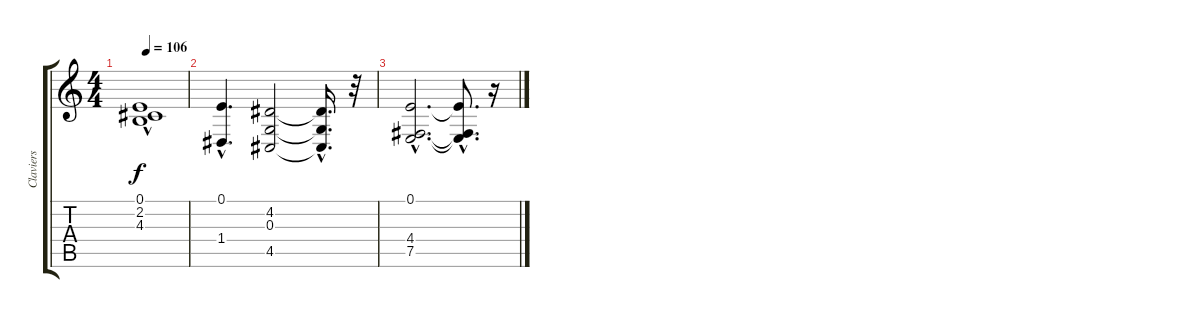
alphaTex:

\track ("Claviers" "Claviers") {instrument synthstrings2}
\staff {score tabs}
\tuning (E4 B3 G3 D3 A2 E2) {hide}
\ts (4 4)
\tempo 106
\clef g2
\ks c
(0.1{hac} 2.2 4.3{hac}).1{dy f} |
(0.1{hac} 1.4).4{d} (4.2 0.3 4.5).2 (4.2{hac t} 0.3{t} 4.5{hac t}).16{d} r.32 |
(0.1{hac} 4.4{hac} 7.5{hac}).2{d} (0.1{hac t} 4.4{t} 7.5{t}).8{d} r.16
